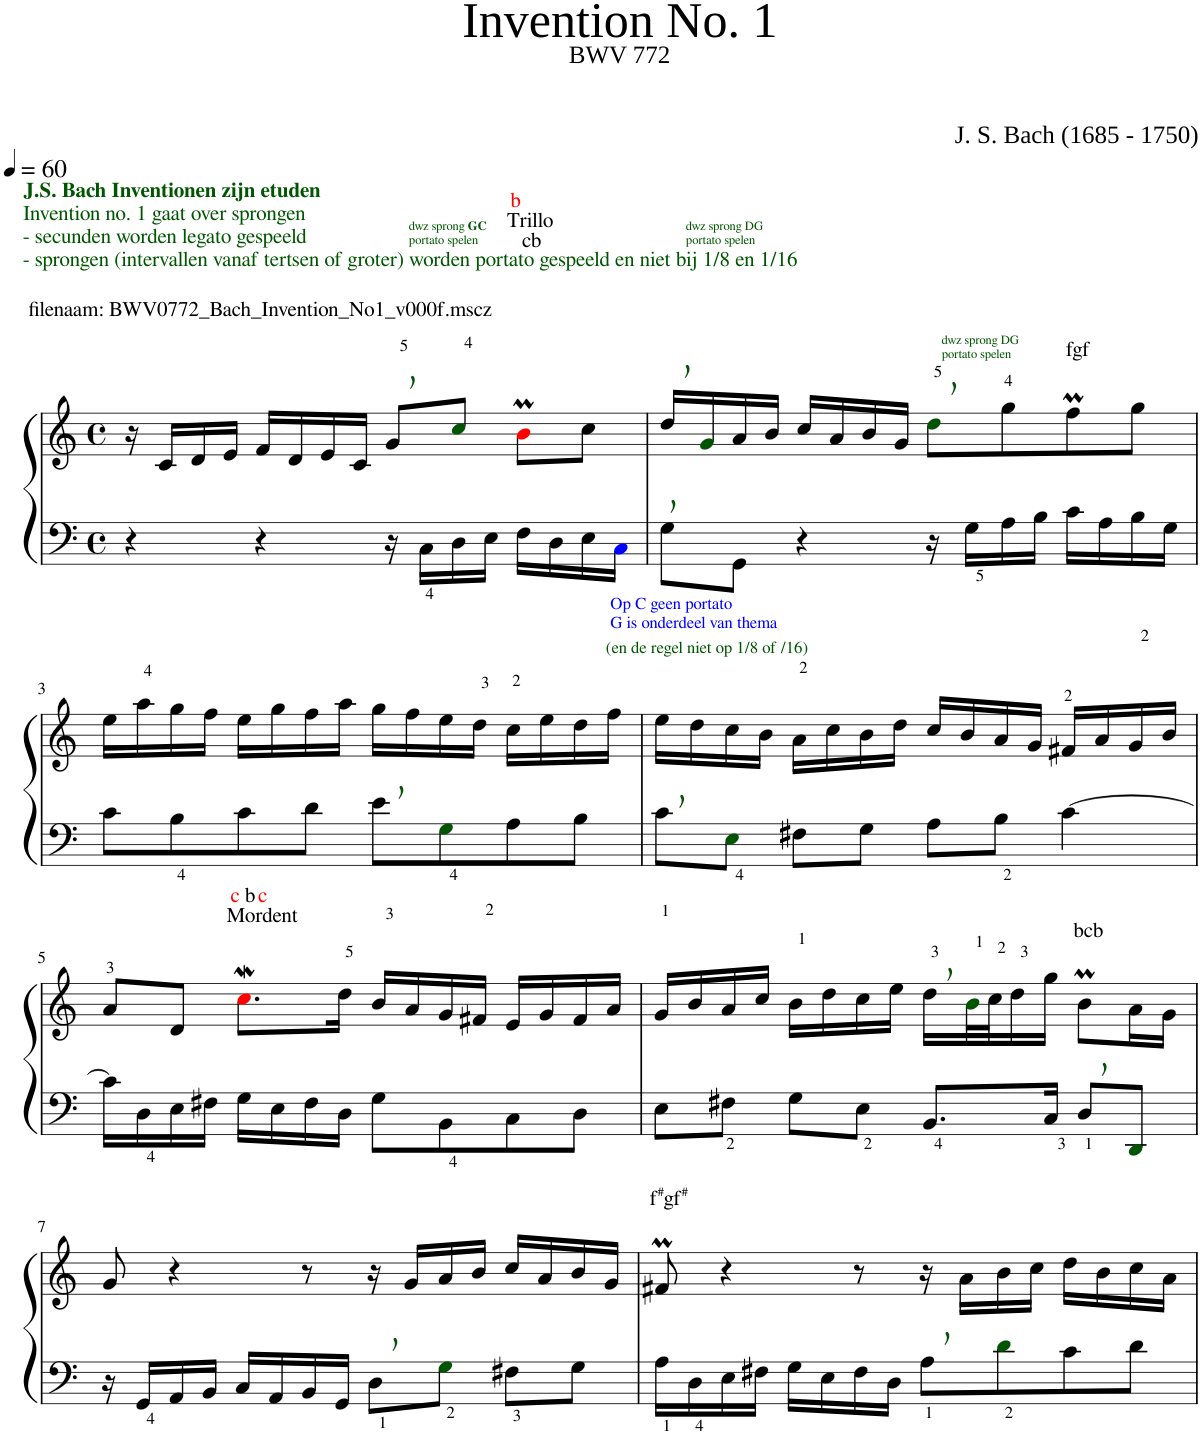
**kern	**kern
*part1	*part1
*staff2	*staff1
*I"Piano	*
*I'Pno	*
*clefF4	*clefG2
*k[]	*k[]
*M4/4	*M4/4
*met(c)	*met(c)
*MM60	*MM60
=1	=1
4r	16r
!	!LO:TX:a:t=filenaam&colon; BWV0772_Bach_Invention_No1_v000f.mscz
!	!LO:TX:a:B:color=#005500:t=J.S. Bach Inventionen zijn etuden
!	!LO:TX:a:t=Invention no. 1 gaat over sprongen
!	!LO:TX:a:t=- secunden worden legato gespeeld
!	!LO:TX:a:t=- sprongen (intervallen vanaf tertsen of groter) worden portato gespeeld en niet bij 1/8 en 1/16
.	16c/LL
.	16d/
.	16e/JJ
4r	16f/LL
.	16d/
.	16e/
.	16c/JJ
!	!LO:TX:a:color=#005500:t=dwz sprong
!	!LO:TX:a:B:t=GC
!	!LO:TX:a:t=portato spelen
16r	8g,/L
16C\LL	.
16D\	8cci/J
16E\JJ	.
!	!LO:TX:a:t=cb
!	!LO:TX:a:t=Trillo
!	!LO:TX:a:color=#FF0000:t=b
16F\LL	8bmj\L
16D\	.
16E\	8cc\J
!LO:TX:b:color=#0000FF:t=Op C geen portato	!
!LO:TX:b:t=G is onderdeel van thema	!
!LO:TX:b:color=#005500:t=(en de regel niet op 1/8 of /16)	!
16CZ\JJ	.
=2	=2
!	!LO:TX:a:color=#005500:t=dwz sprong DG
!	!LO:TX:a:t=portato spelen
8G,\L	16dd,/LL
.	16gi/
8GG\J	16a/
.	16b/JJ
4r	16cc/LL
.	16a/
.	16b/
.	16g/JJ
!	!LO:TX:a:color=#005500:t=dwz sprong DG
!	!LO:TX:a:t=portato spelen
16r	8dd,i\L
16G\LL	.
16A\	8gg\
16B\JJ	.
!	!LO:TX:a:t=fgf
16c\LL	8ffM\
16A\	.
16B\	8gg\J
16G\JJ	.
!!LO:LB:g=z
=3	=3
8c\L	16ee\LL
.	16aa\
8B\	16gg\
.	16ff\JJ
8c\	16ee\LL
.	16gg\
8d\J	16ff\
.	16aa\JJ
8e,\L	16gg\LL
.	16ff\
8Gi\	16ee\
.	16dd\JJ
8A\	16cc\LL
.	16ee\
8B\J	16dd\
.	16ff\JJ
=4	=4
8c,\L	16ee\LL
.	16dd\
8Ei\J	16cc\
.	16b\JJ
8F#X\L	16a\LL
.	16cc\
8G\J	16b\
.	16dd\JJ
8A\L	16cc/LL
.	16b/
8B\J	16a/
.	16g/JJ
[4c\	16f#X/LL
.	16a/
.	16g/
.	16b/JJ
!!LO:LB:g=z
=5	=5
16c\LL]	8a/L
16D\	.
16E\	8d/J
16F#X\JJ	.
!	!LO:TX:a:t=Mordent
!	!LO:TX:a:color=#FF0000:t=c
!	!LO:TX:a:t=b
!	!LO:TX:a:color=#FF0000:t=c
16G\LL	8.ccwj\L
16E\	.
16F#\	.
16D\JJ	16dd\Jk
8G\L	16b/LL
.	16a/
8BB\	16g/
.	16f#X/JJ
8C\	16e/LL
.	16g/
8D\J	16f#/
.	16a/JJ
=6	=6
8E\L	16g/LL
.	16b/
8F#X\J	16a/
.	16cc/JJ
8G\L	16b\LL
.	16dd\
8E\J	16cc\
.	16ee\JJ
8.BB/L	16dd,\LL
.	32bi\L
.	32cc\J
.	16dd\
16C/Jk	16gg\JJ
!	!LO:TX:a:t=bcb
8D,/L	8bm\L
8DDi/J	16a\L
.	16g\JJ
!!LO:LB:g=z
=7	=7
16r	8g/
16GG/LL	.
16AA/	4r
16BB/JJ	.
16C/LL	.
16AA/	.
16BB/	8r
16GG/JJ	.
8D,\L	16r
.	16g/LL
8Gi\J	16a/
.	16b/JJ
8F#X\L	16cc/LL
.	16a/
8G\J	16b/
.	16g/JJ
=8	=8
!	!LO:TX:a:t=f
!	!LO:TX:a:t=#
!	!LO:TX:a:t=gf
!	!LO:TX:a:t=#
16A\LL	8f#Xm/
16D\	.
16E\	4r
16F#X\JJ	.
16G\LL	.
16E\	.
16F#\	8r
16D\JJ	.
8A,\L	16r
.	16a\LL
8di\	16b\
.	16cc\JJ
8c\	16dd\LL
.	16b\
8d\J	16cc\
.	16a\JJ
=	=
*-	*-
